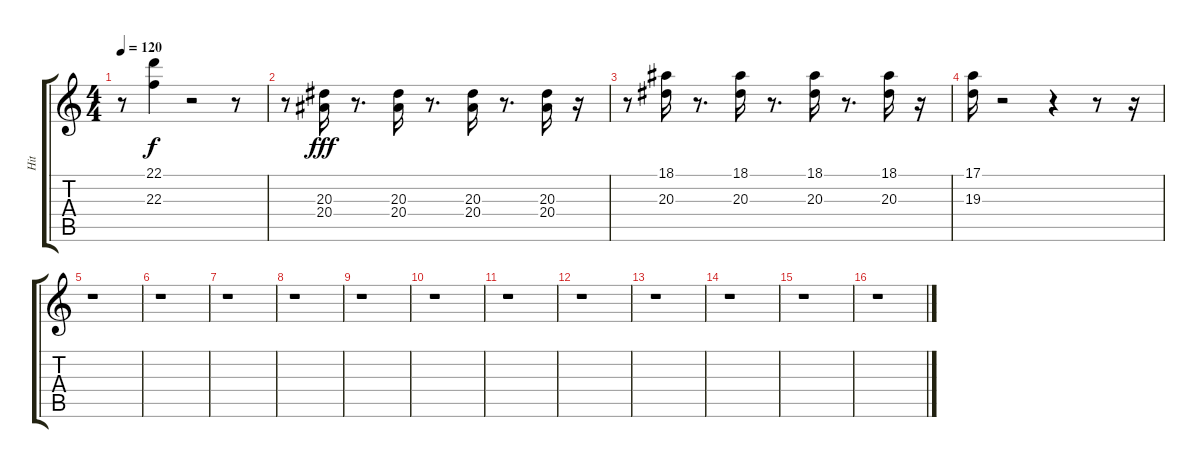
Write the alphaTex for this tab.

\track ("Hit" "Hit") {instrument orchestrahit}
\staff {score tabs}
\tuning (E4 B3 G3 D3 A2 E2) {hide}
\ts (4 4)
\tempo 120
\clef g2
\ks c
r.8{dy f} (22.1 22.3).4 r.2 r.8 |
r.8 (20.3 20.4).16{dy fff} r.8{d} (20.3 20.4).16 r.8{d} (20.3 20.4).16 r.8{d} (20.3 20.4).16 r.16 |
r.8 (18.1 20.3).16 r.8{d} (18.1 20.3).16 r.8{d} (18.1 20.3).16 r.8{d} (18.1 20.3).16 r.16 |
(17.1 19.3).16 r.2 r.4 r.8 r.16 |
r.1 |
r.1 |
r.1 |
r.1 |
r.1 |
r.1 |
r.1 |
r.1 |
r.1 |
r.1 |
r.1 |
r.1
